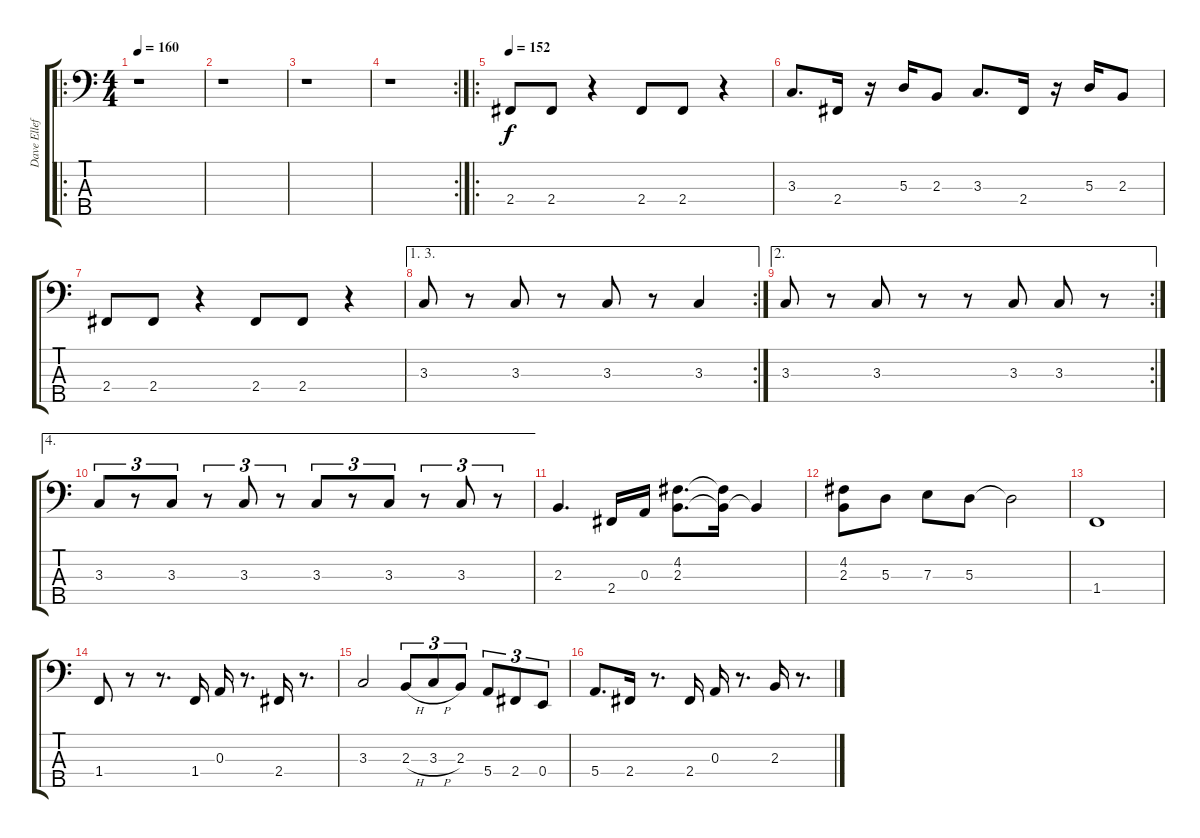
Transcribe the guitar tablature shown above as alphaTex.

\track ("Dave Ellefson" "Dave Ellef") {instrument electricbasspick}
\staff {score tabs}
\tuning (G2 D2 A1 E1 B0) {hide}
\ro
\ts (4 4)
\tempo 160
\clef f4
\ks c
r.1{dy f instrument electricbasspick} |
r.1 |
r.1 |
\rc 2
r.1 |
\ro
\tempo 152
2.4.8 2.4.8 r.4 2.4.8 2.4.8 r.4 |
3.3.8{d} 2.4.16 r.16 5.3.16 2.3.8 3.3.8{d} 2.4.16 r.16 5.3.16 2.3.8 |
2.4.8 2.4.8 r.4 2.4.8 2.4.8 r.4 |
\ae (1 3)
\rc 2
3.3.8 r.8 3.3.8 r.8 3.3.8 r.8 3.3.4 |
\ae 2
\rc 2
3.3.8 r.8 3.3.8 r.8 r.8 3.3.8 3.3.8 r.8 |
\ae 4
3.3.8{tu (3 2)} r.8{tu (3 2)} 3.3.8{tu (3 2)} r.8{tu (3 2)} 3.3.8{tu (3 2)} r.8{tu (3 2)} 3.3.8{tu (3 2)} r.8{tu (3 2)} 3.3.8{tu (3 2)} r.8{tu (3 2)} 3.3.8{tu (3 2)} r.8{tu (3 2)} |
2.3.4{d} 2.4.16 0.3.16 (4.2 2.3).8{d} (4.2{t} 2.3{t}).16 2.3{t}.4 |
(4.2 2.3).8 5.3.8 7.3.8 5.3.8 5.3{t}.2 |
1.4.1 |
1.4.8 r.8 r.8{d} 1.4.16 0.3.16 r.8{d} 2.4.16 r.8{d} |
3.3.2 2.3{h}.8{tu (3 2)} 3.3{h}.8{tu (3 2)} 2.3.8{tu (3 2)} 5.4.8{tu (3 2)} 2.4.8{tu (3 2)} 0.4.8{tu (3 2)} |
5.4.8{d} 2.4.16 r.8{d} 2.4.16 0.3.16 r.8{d} 2.3.16 r.8{d}
